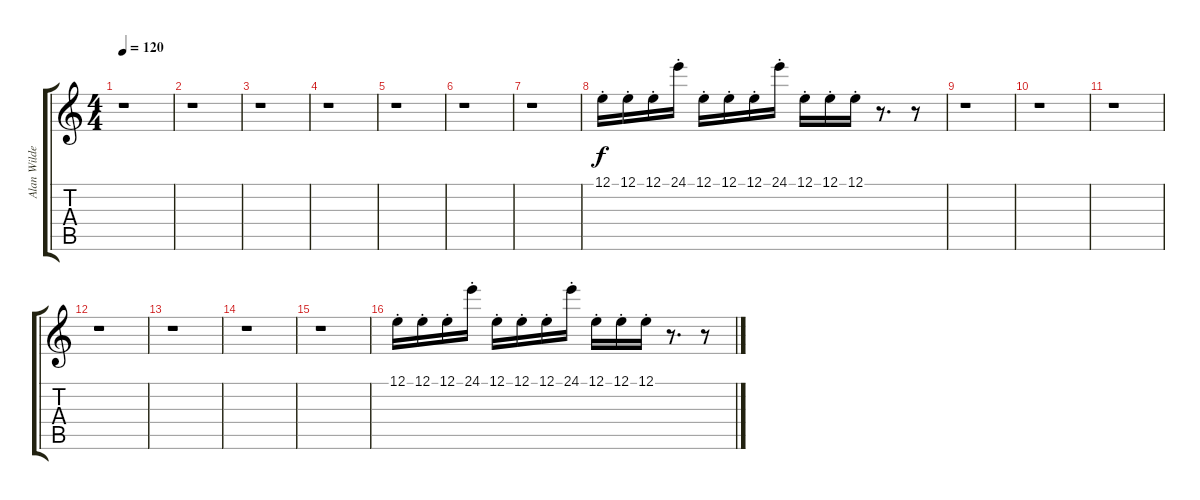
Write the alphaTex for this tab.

\track ("Alan Wilder - Piano" "Alan Wilde") {instrument acousticgrandpiano}
\staff {score tabs}
\tuning (E4 B3 G3 D3 A2 E2) {hide}
\ts (4 4)
\tempo 120
\clef g2
\ks c
r.1{dy f} |
r.1 |
r.1 |
r.1 |
r.1 |
r.1 |
r.1 |
12.1{st}.16{volume 11 instrument synthbrass1} 12.1{st}.16 12.1{st}.16 24.1{st}.16 12.1{st}.16 12.1{st}.16 12.1{st}.16 24.1{st}.16 12.1{st}.16 12.1{st}.16 12.1{st}.16 r.8{d} r.8 |
r.1 |
r.1 |
r.1 |
r.1 |
r.1 |
r.1 |
r.1 |
12.1{st}.16{volume 11 instrument synthbrass1} 12.1{st}.16 12.1{st}.16 24.1{st}.16 12.1{st}.16 12.1{st}.16 12.1{st}.16 24.1{st}.16 12.1{st}.16 12.1{st}.16 12.1{st}.16 r.8{d} r.8
